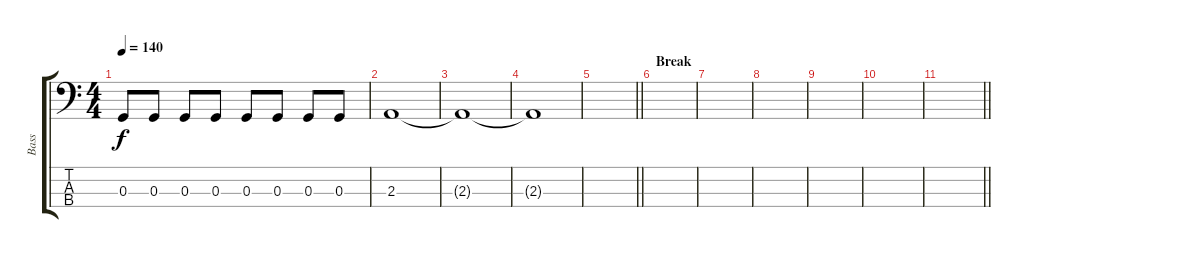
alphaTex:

\track ("Bass" "Bass") {instrument electricbassfinger}
\staff {score tabs}
\tuning (F2 C2 G1 D1) {hide}
\ts (4 4)
\tempo 140
\clef f4
\ks c
0.3.8{dy f} 0.3.8 0.3.8 0.3.8 0.3.8 0.3.8 0.3.8 0.3.8 |
2.3.1 |
2.3{t}.1 |
2.3{t}.1 |
\barLineRight lightlight
|
\section ("" "Break")
|
|
|
|
|
\barLineRight lightlight
